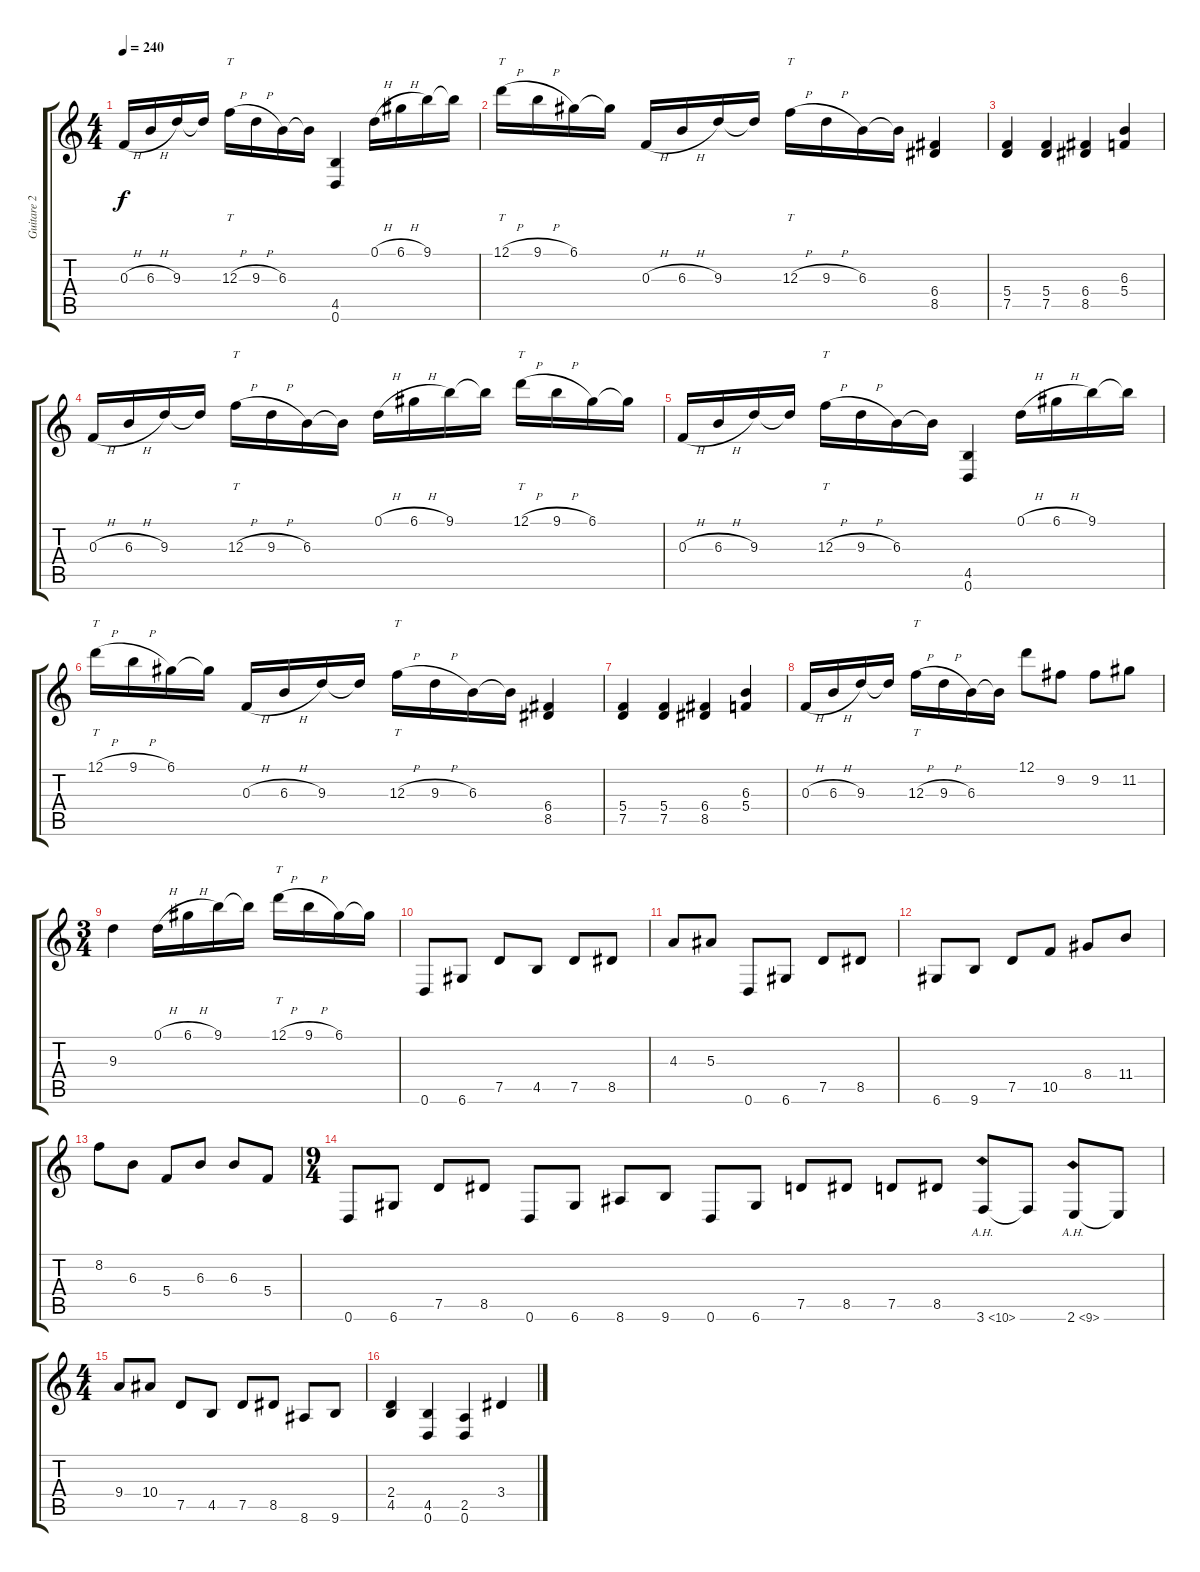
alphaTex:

\track ("Guitare 2" "Guitare 2") {instrument distortionguitar}
\staff {score tabs}
\tuning (D4 A3 F3 C3 G2 D2) {hide}
\ts (4 4)
\tempo 240
\clef g2
\ks c
0.3{h}.16{dy f} 6.3{h}.16 9.3.16 9.3{t}.16 12.3{h}.16{tt} 9.3{h}.16 6.3.16 6.3{t}.16 (4.5 0.6).4 0.1{h}.16 6.1{h}.16 9.1.16 9.1{t}.16 |
12.1{h}.16{tt} 9.1{h}.16 6.1.16 6.1{t}.16 0.3{h}.16 6.3{h}.16 9.3.16 9.3{t}.16 12.3{h}.16{tt} 9.3{h}.16 6.3.16 6.3{t}.16 (6.4 8.5).4 |
(5.4 7.5).4 (5.4 7.5).4 (6.4 8.5).4 (6.3 5.4).4 |
0.3{h}.16 6.3{h}.16 9.3.16 9.3{t}.16 12.3{h}.16{tt} 9.3{h}.16 6.3.16 6.3{t}.16 0.1{h}.16 6.1{h}.16 9.1.16 9.1{t}.16 12.1{h}.16{tt} 9.1{h}.16 6.1.16 6.1{t}.16 |
0.3{h}.16 6.3{h}.16 9.3.16 9.3{t}.16 12.3{h}.16{tt} 9.3{h}.16 6.3.16 6.3{t}.16 (4.5 0.6).4 0.1{h}.16 6.1{h}.16 9.1.16 9.1{t}.16 |
12.1{h}.16{tt} 9.1{h}.16 6.1.16 6.1{t}.16 0.3{h}.16 6.3{h}.16 9.3.16 9.3{t}.16 12.3{h}.16{tt} 9.3{h}.16 6.3.16 6.3{t}.16 (6.4 8.5).4 |
(5.4 7.5).4 (5.4 7.5).4 (6.4 8.5).4 (6.3 5.4).4 |
0.3{h}.16 6.3{h}.16 9.3.16 9.3{t}.16 12.3{h}.16{tt} 9.3{h}.16 6.3.16 6.3{t}.16 12.1.8 9.2.8 9.2.8 11.2.8 |
\ts (3 4)
9.3.4 0.1{h}.16 6.1{h}.16 9.1.16 9.1{t}.16 12.1{h}.16{tt} 9.1{h}.16 6.1.16 6.1{t}.16 |
0.6.8 6.6.8 7.5.8 4.5.8 7.5.8 8.5.8 |
4.3.8 5.3.8 0.6.8 6.6.8 7.5.8 8.5.8 |
6.6.8 9.6.8 7.5.8 10.5.8 8.4.8 11.4.8 |
8.2.8 6.3.8 5.4.8 6.3.8 6.3.8 5.4.8 |
\ts (9 4)
0.6.8 6.6.8 7.5.8 8.5.8 0.6.8 6.6.8 8.6.8 9.6.8 0.6.8 6.6.8 7.5.8 8.5.8 7.5.8 8.5.8 3.6{ah 7}.8 3.6{t}.8 2.6{ah 7}.8 2.6{t}.8 |
\ts (4 4)
9.4.8 10.4.8 7.5.8 4.5.8 7.5.8 8.5.8 8.6.8 9.6.8 |
(2.4 4.5).4 (4.5 0.6).4 (2.5 0.6).4 3.4.4
